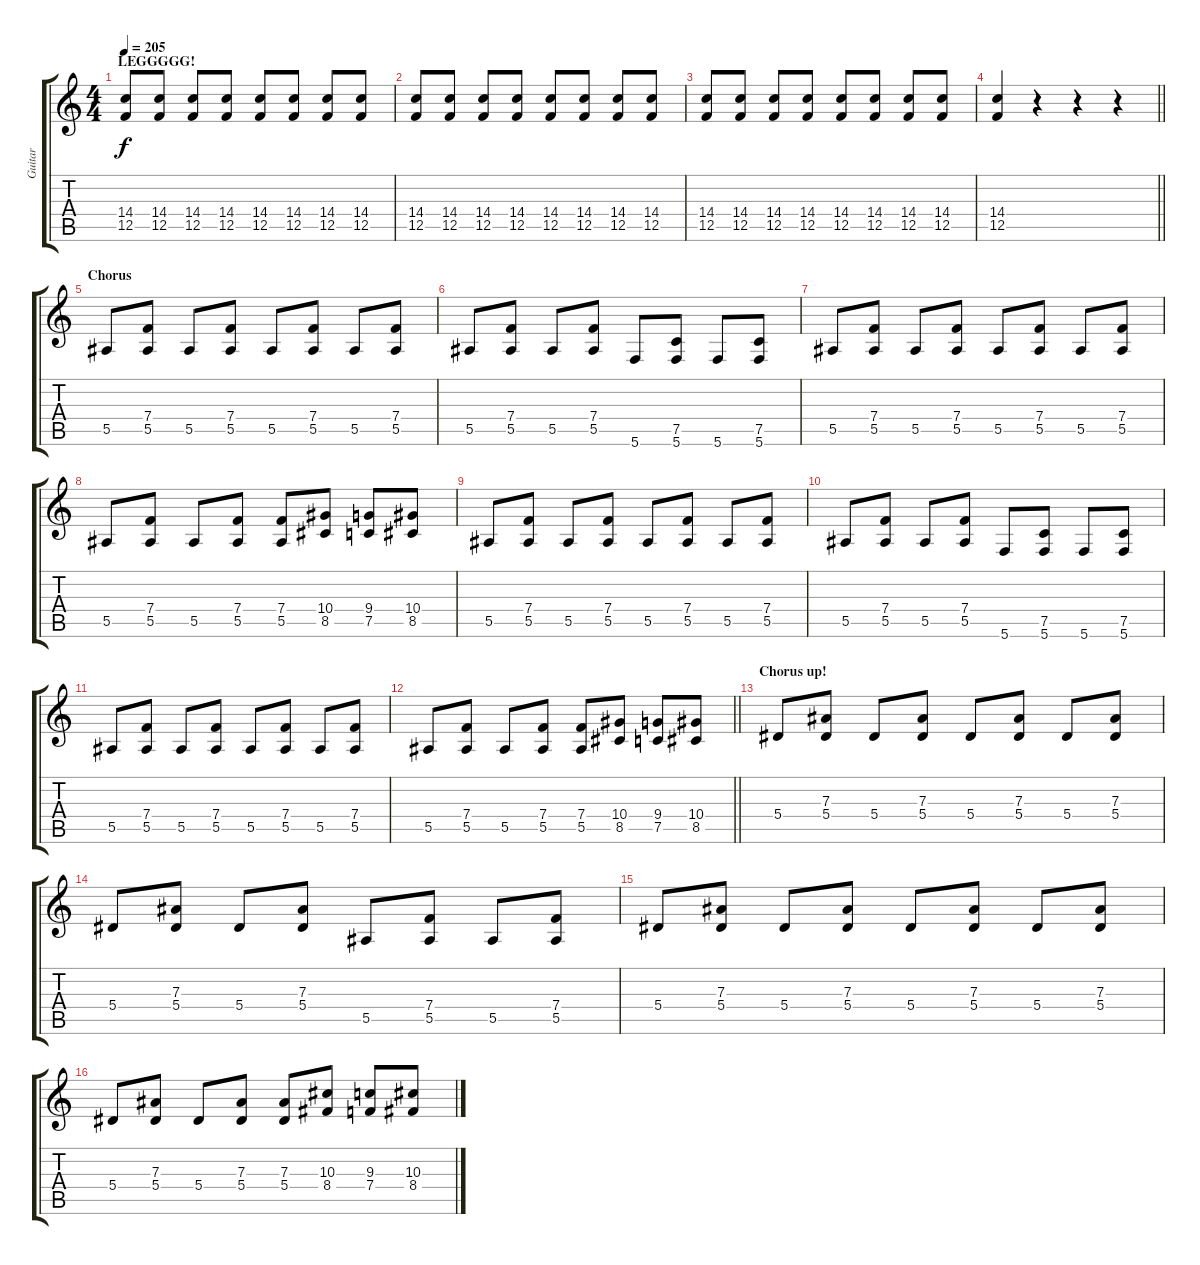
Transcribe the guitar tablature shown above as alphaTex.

\track ("Guitar" "Guitar") {instrument distortionguitar}
\staff {score tabs}
\tuning (C4 G3 Eb3 Bb2 F2 C2) {hide}
\ts (4 4)
\section ("" "LEGGGGG!")
\tempo 205
\clef g2
\ks c
(14.4 12.5).8{dy f} (14.4 12.5).8 (14.4 12.5).8 (14.4 12.5).8 (14.4 12.5).8 (14.4 12.5).8 (14.4 12.5).8 (14.4 12.5).8 |
(14.4 12.5).8 (14.4 12.5).8 (14.4 12.5).8 (14.4 12.5).8 (14.4 12.5).8 (14.4 12.5).8 (14.4 12.5).8 (14.4 12.5).8 |
(14.4 12.5).8 (14.4 12.5).8 (14.4 12.5).8 (14.4 12.5).8 (14.4 12.5).8 (14.4 12.5).8 (14.4 12.5).8 (14.4 12.5).8 |
\barLineRight lightlight
(14.4 12.5).4 r.4 r.4 r.4 |
\section ("" "Chorus")
5.5.8 (7.4 5.5).8 5.5.8 (7.4 5.5).8 5.5.8 (7.4 5.5).8 5.5.8 (7.4 5.5).8 |
5.5.8 (7.4 5.5).8 5.5.8 (7.4 5.5).8 5.6.8 (7.5 5.6).8 5.6.8 (7.5 5.6).8 |
5.5.8 (7.4 5.5).8 5.5.8 (7.4 5.5).8 5.5.8 (7.4 5.5).8 5.5.8 (7.4 5.5).8 |
5.5.8 (7.4 5.5).8 5.5.8 (7.4 5.5).8 (7.4 5.5).8 (10.4 8.5).8 (9.4 7.5).8 (10.4 8.5).8 |
5.5.8 (7.4 5.5).8 5.5.8 (7.4 5.5).8 5.5.8 (7.4 5.5).8 5.5.8 (7.4 5.5).8 |
5.5.8 (7.4 5.5).8 5.5.8 (7.4 5.5).8 5.6.8 (7.5 5.6).8 5.6.8 (7.5 5.6).8 |
5.5.8 (7.4 5.5).8 5.5.8 (7.4 5.5).8 5.5.8 (7.4 5.5).8 5.5.8 (7.4 5.5).8 |
\barLineRight lightlight
5.5.8 (7.4 5.5).8 5.5.8 (7.4 5.5).8 (7.4 5.5).8 (10.4 8.5).8 (9.4 7.5).8 (10.4 8.5).8 |
\section ("" "Chorus up!")
5.4.8 (7.3 5.4).8 5.4.8 (7.3 5.4).8 5.4.8 (7.3 5.4).8 5.4.8 (7.3 5.4).8 |
5.4.8 (7.3 5.4).8 5.4.8 (7.3 5.4).8 5.5.8 (7.4 5.5).8 5.5.8 (7.4 5.5).8 |
5.4.8 (7.3 5.4).8 5.4.8 (7.3 5.4).8 5.4.8 (7.3 5.4).8 5.4.8 (7.3 5.4).8 |
5.4.8 (7.3 5.4).8 5.4.8 (7.3 5.4).8 (7.3 5.4).8 (10.3 8.4).8 (9.3 7.4).8 (10.3 8.4).8
